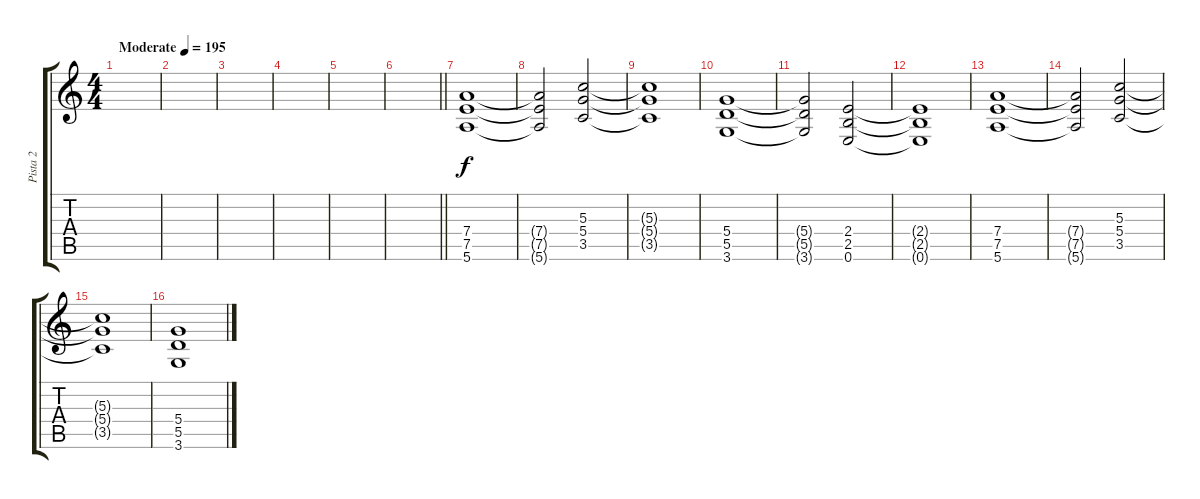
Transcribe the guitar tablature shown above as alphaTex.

\track ("Pista 2" "Pista 2") {instrument overdrivenguitar}
\staff {score tabs}
\tuning (E4 B3 G3 D3 A2 E2) {hide}
\ts (4 4)
\tempo (195 "Moderate")
\clef g2
\ks c
|
|
|
|
|
\barLineRight lightlight
|
(7.4 7.5 5.6).1 |
(7.4{t} 7.5{t} 5.6{t}).2 (5.3 5.4 3.5).2 |
(5.3{t} 5.4{t} 3.5{t}).1 |
(5.4 5.5 3.6).1 |
(5.4{t} 5.5{t} 3.6{t}).2 (2.4 2.5 0.6).2 |
(2.4{t} 2.5{t} 0.6{t}).1 |
(7.4 7.5 5.6).1 |
(7.4{t} 7.5{t} 5.6{t}).2 (5.3 5.4 3.5).2 |
(5.3{t} 5.4{t} 3.5{t}).1 |
(5.4 5.5 3.6).1
